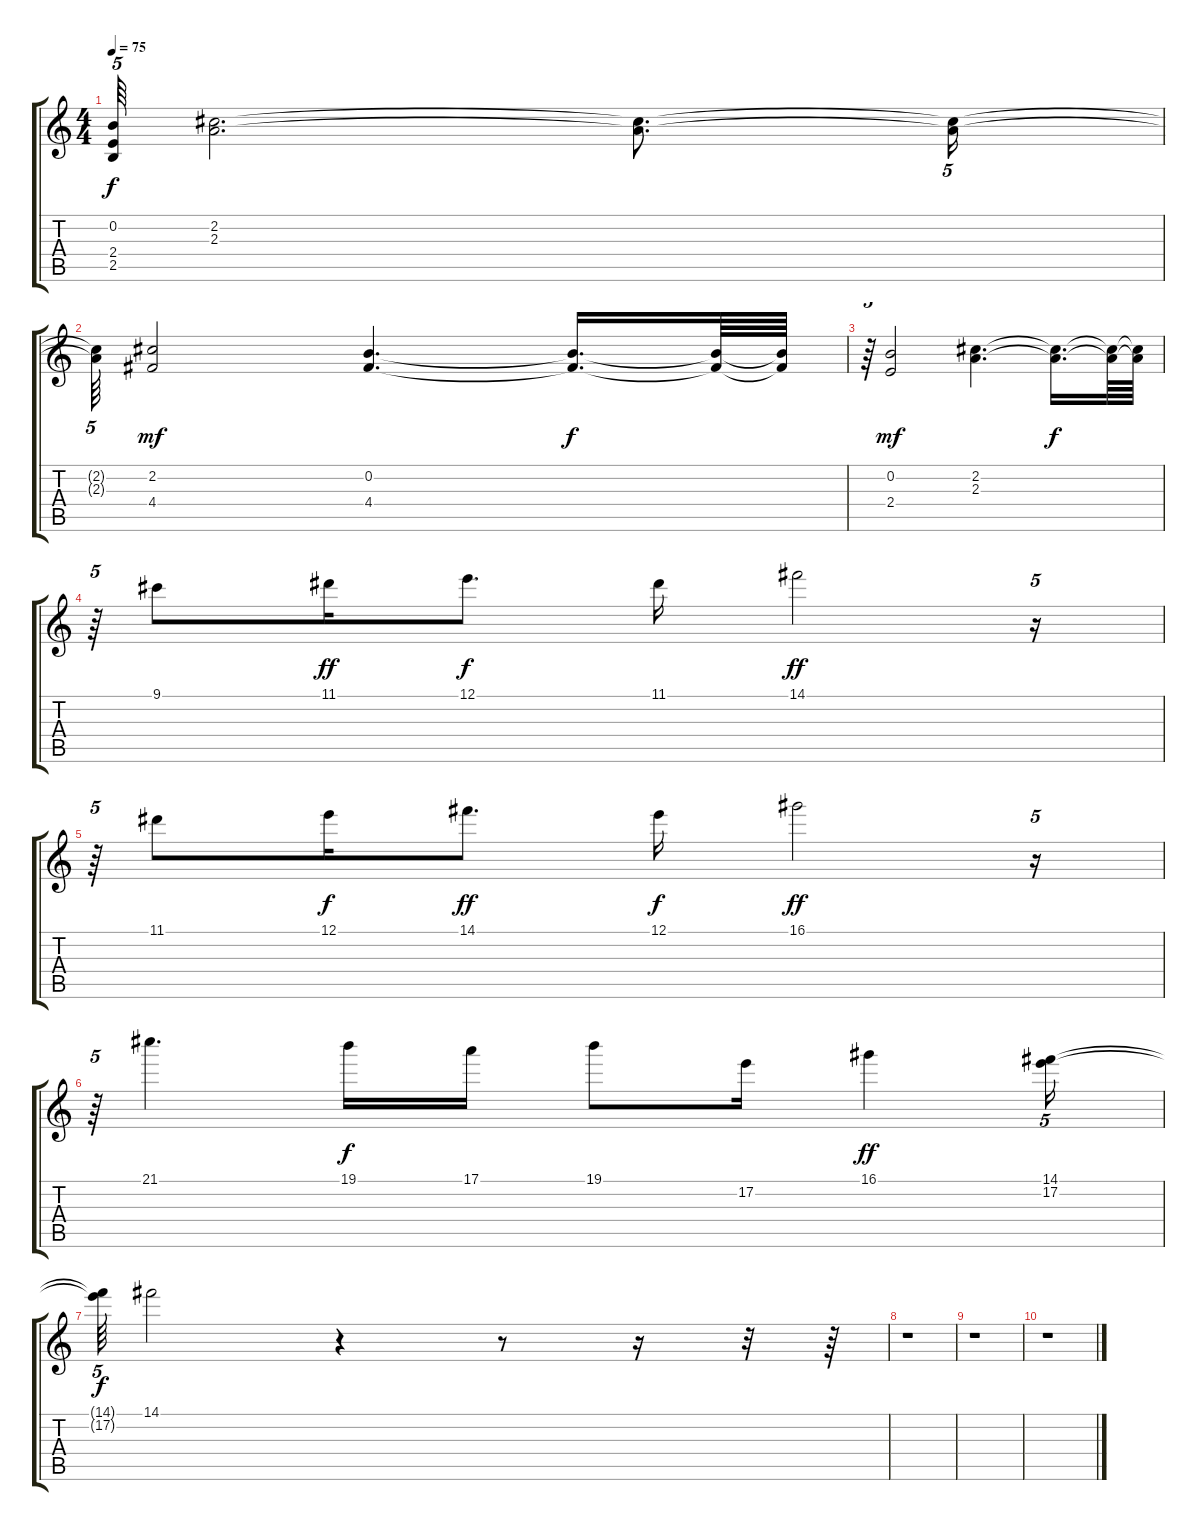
\track "" {instrument overdrivenguitar}
\staff {score tabs}
\tuning (E4 B3 G3 D3 A2 E2) {hide}
\ts (4 4)
\tempo 75
\clef g2
\ks c
(0.2{t} 2.4{t} 2.5{t}).64{tu (5 4) dy f} (2.2 2.3).2{d} (2.2{t} 2.3{t}).8{d} (2.2{t} 2.3{t}).16{tu (5 4)} |
(2.2{t} 2.3{t}).64{tu (5 4)} (2.2 4.4).2{dy mf} (0.2 4.4).4{d} (0.2{t} 4.4{t}).16{d dy f} (0.2{t} 4.4{t}).64 (0.2{t} 4.4{t}).64 |
r.64{tu (5 4)} (0.2 2.4).2{dy mf} (2.2 2.3).4{d} (2.2{t} 2.3{t}).16{d dy f} (2.2{t} 2.3{t}).64 (2.2{t} 2.3{t}).64 |
r.64{tu (5 4)} 9.1.8 11.1.16{dy ff} 12.1.8{d dy f} 11.1.16 14.1.2{dy ff} r.16{tu (5 4)} |
r.64{tu (5 4)} 11.1.8 12.1.16{dy f} 14.1.8{d dy ff} 12.1.16{dy f} 16.1.2{dy ff} r.16{tu (5 4)} |
r.64{tu (5 4)} 21.1.4{d} 19.1.16{dy f} 17.1.16 19.1.8 17.2.16 16.1.4{dy ff} (14.1 17.2).16{tu (5 4)} |
(14.1{t} 17.2{t}).64{tu (5 4) dy f} 14.1.2 r.4 r.8 r.16 r.32 r.64 |
r.1 |
r.1 |
r.1
